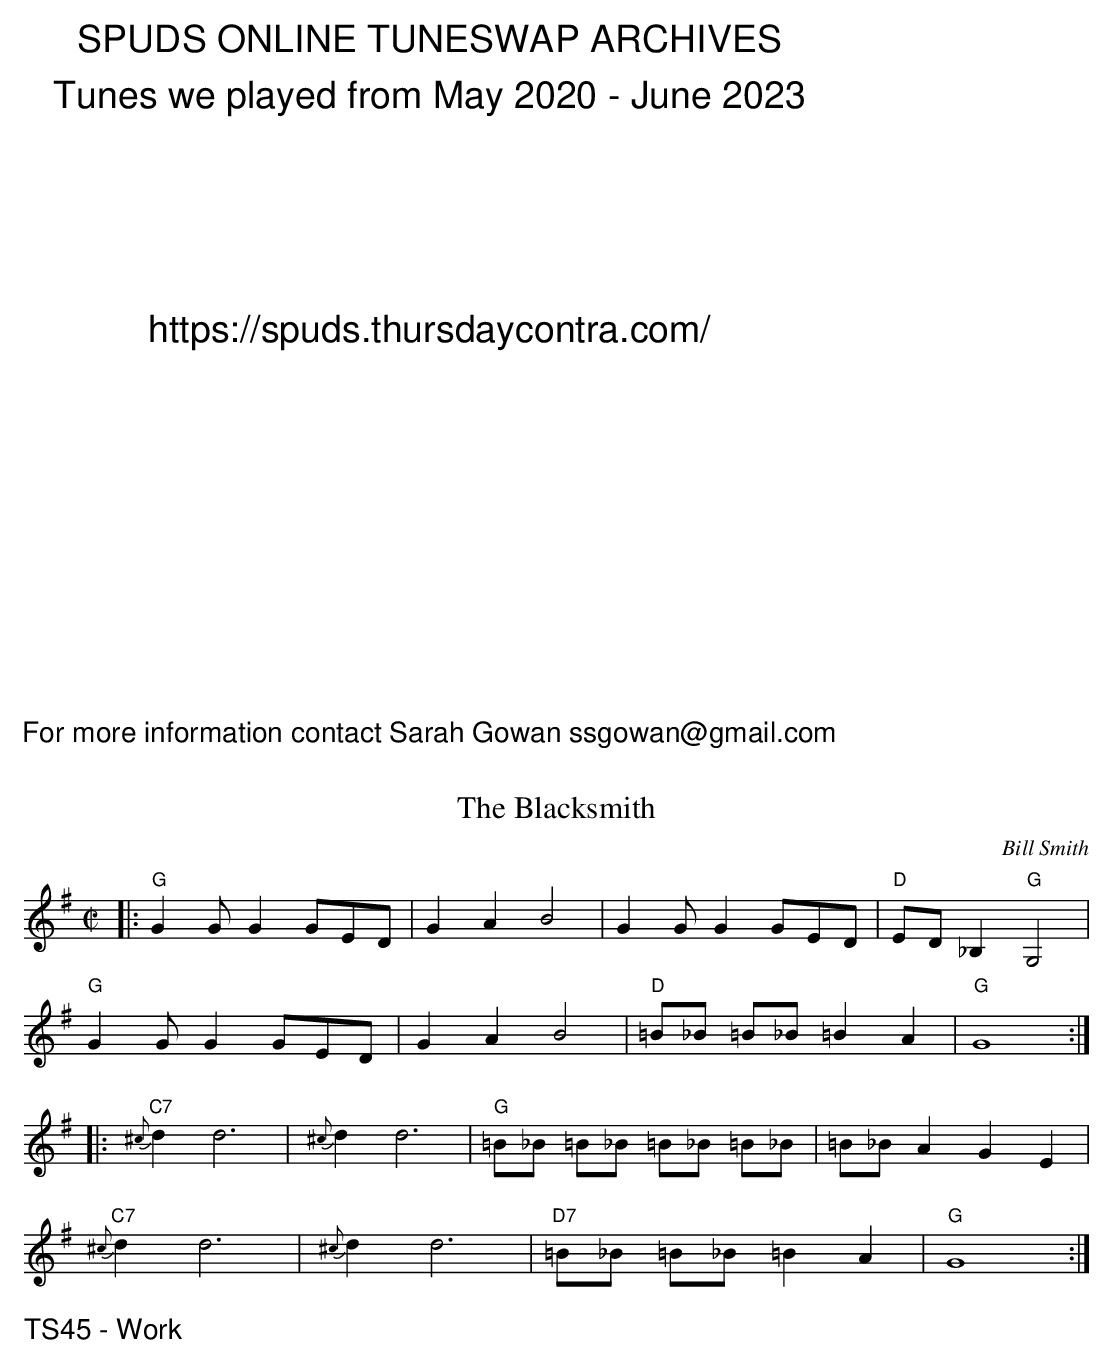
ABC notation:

X:1
T:Blacksmith, The
C:Bill Smith
M:C|
L:1/8
K:G
|:"G"G2G G2 GED|G2A2B4|G2G G2 GED|"D"ED_B,2"G"G,4|
"G"G2G G2 GED|G2A2B4|"D"=B_B =B_B =B2A2|"G"G8:|
|:"C7"{^c}d2 d6| {^c}d2 d6|"G"=B_B =B_B  =B_B =B_B|=B_B A2 G2 E2|
"C7"{^c}d2 d6| {^c}d2 d6|"D7"=B_B =B_B =B2A2|"G"G8:|
